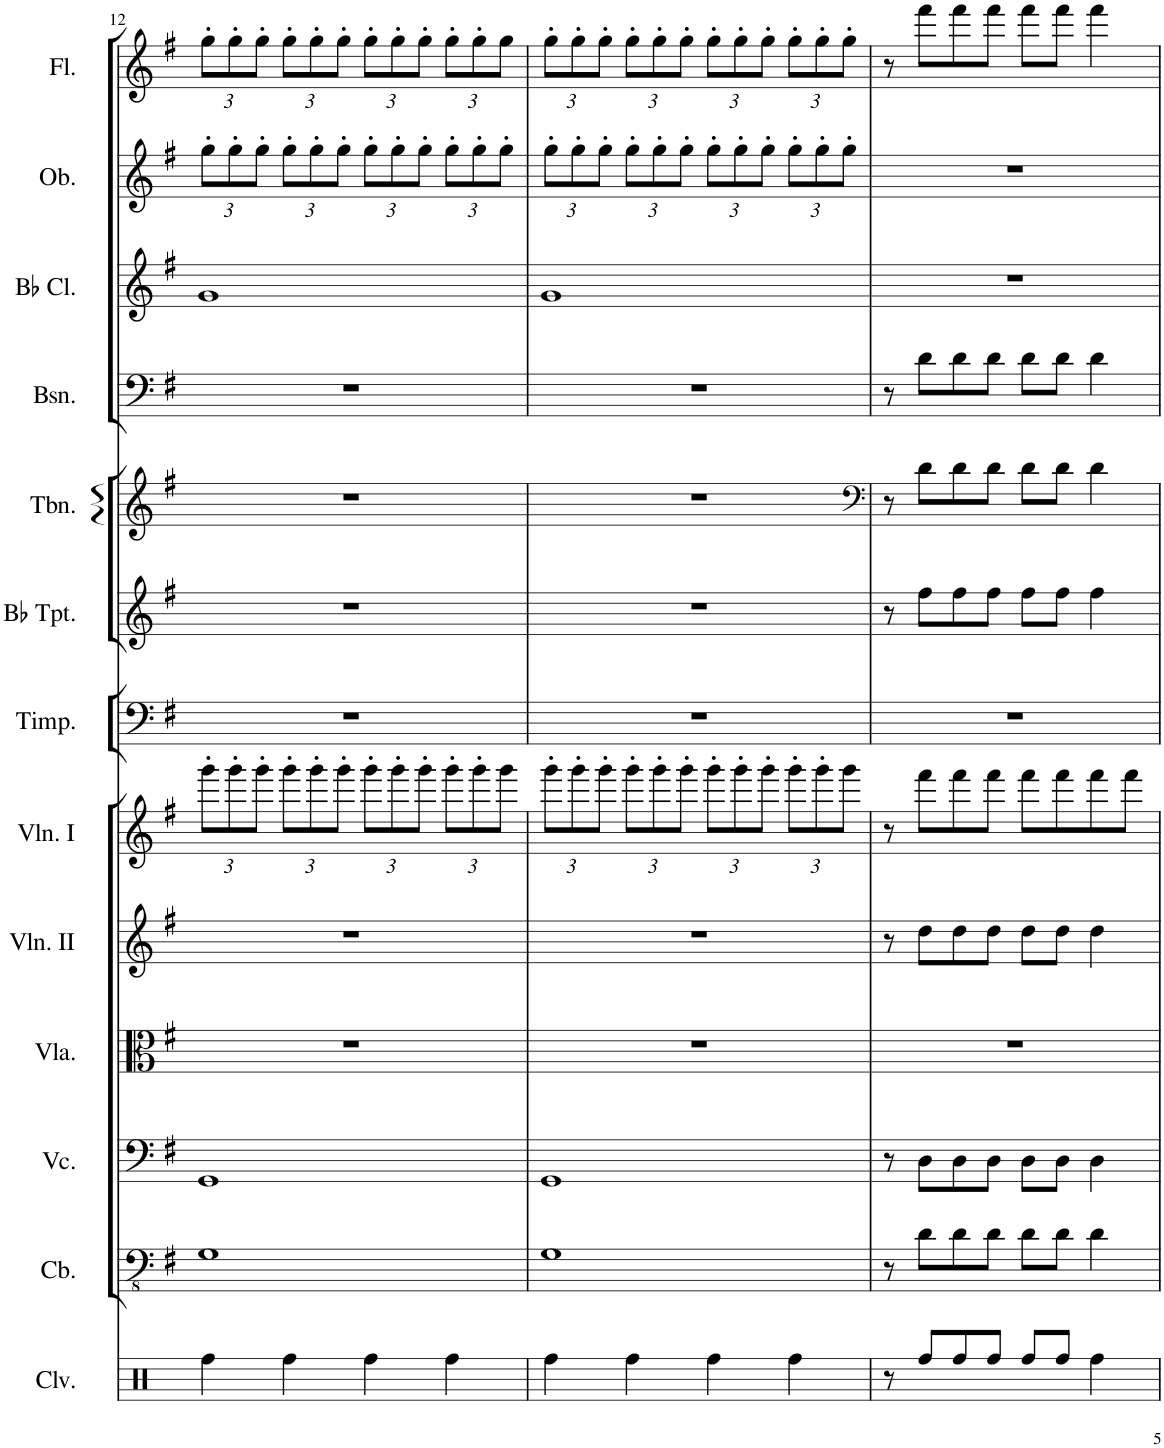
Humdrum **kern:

**kern	**kern	**kern	**kern	**kern	**kern	**kern	**kern	**kern	**kern	**kern	**kern	**kern
*part13	*part12	*part11	*part10	*part9	*part8	*part7	*part6	*part5	*part4	*part3	*part2	*part1
*staff13	*staff12	*staff11	*staff10	*staff9	*staff8	*staff7	*staff6	*staff5	*staff4	*staff3	*staff2	*staff1
*I"Tubular Bells	*I"Contrabasses	*I"Violoncellos	*I"Violas	*I"Violins II	*I"Violins I	*I"Timpani	*I"Trumpets in Bb	*I"Trombone	*I"Bassoons	*I"Clarinets in Bb	*I"Oboes	*I"Flutes
*I'Tu. Be.	*I'Cb.	*I'Vc.	*I'Vla.	*I'Vln. II	*I'Vln. I	*I'Timp.	*	*I'Tbn.	*I'Bsn.	*	*I'Ob.	*I'Fl.
!!LO:PB:g=z
*clefG2	*clefFv4	*clefF4	*clefC3	*clefG2	*clefG2	*clefF4	*clefG2	*clefG2	*clefF4	*clefG2	*clefG2	*clefG2
*	*ITrd7c12	*	*	*	*	*	*ITrd1c2	*	*	*ITrd1c2	*	*
*k[f#]	*k[f#]	*k[f#]	*k[f#]	*k[f#]	*k[f#]	*k[f#]	*k[f#]	*k[f#]	*k[f#]	*k[f#]	*k[f#]	*k[f#]
*M4/4	*M4/4	*M4/4	*M4/4	*M4/4	*M4/4	*M4/4	*M4/4	*M4/4	*M4/4	*M4/4	*M4/4	*M4/4
*	*	*	*	*	*Xbrackettup	*	*	*	*	*	*Xbrackettup	*Xbrackettup
=12	=12	=12	=12	=12	=12	=12	=12	=12	=12	=12	=12	=12
4bb\	1GG	1GG	1r	1r	12ggg'\L	1r	1r	1r	1r	1g	12gg'\L	12gg'\L
.	.	.	.	.	12ggg'\	.	.	.	.	.	12gg'\	12gg'\
.	.	.	.	.	12ggg'\J	.	.	.	.	.	12gg'\J	12gg'\J
4bb\	.	.	.	.	12ggg'\L	.	.	.	.	.	12gg'\L	12gg'\L
.	.	.	.	.	12ggg'\	.	.	.	.	.	12gg'\	12gg'\
.	.	.	.	.	12ggg'\J	.	.	.	.	.	12gg'\J	12gg'\J
4bb\	.	.	.	.	12ggg'\L	.	.	.	.	.	12gg'\L	12gg'\L
.	.	.	.	.	12ggg'\	.	.	.	.	.	12gg'\	12gg'\
.	.	.	.	.	12ggg'\J	.	.	.	.	.	12gg'\J	12gg'\J
4bb\	.	.	.	.	12ggg'\L	.	.	.	.	.	12gg'\L	12gg'\L
.	.	.	.	.	12ggg'\	.	.	.	.	.	12gg'\	12gg'\
.	.	.	.	.	12ggg\J	.	.	.	.	.	12gg'\J	12gg\J
=13	=13	=13	=13	=13	=13	=13	=13	=13	=13	=13	=13	=13
4bb\	1GG	1GG	1r	1r	12ggg'\L	1r	1r	1r	1r	1g	12gg'\L	12gg'\L
.	.	.	.	.	12ggg'\	.	.	.	.	.	12gg'\	12gg'\
.	.	.	.	.	12ggg'\J	.	.	.	.	.	12gg'\J	12gg'\J
4bb\	.	.	.	.	12ggg'\L	.	.	.	.	.	12gg'\L	12gg'\L
.	.	.	.	.	12ggg'\	.	.	.	.	.	12gg'\	12gg'\
.	.	.	.	.	12ggg'\J	.	.	.	.	.	12gg'\J	12gg'\J
4bb\	.	.	.	.	12ggg'\L	.	.	.	.	.	12gg'\L	12gg'\L
.	.	.	.	.	12ggg'\	.	.	.	.	.	12gg'\	12gg'\
.	.	.	.	.	12ggg'\J	.	.	.	.	.	12gg'\J	12gg'\J
4bb\	.	.	.	.	12ggg'\L	.	.	.	.	.	12gg'\L	12gg'\L
.	.	.	.	.	12ggg'\	.	.	.	.	.	12gg'\	12gg'\
.	.	.	.	.	12ggg\J	.	.	.	.	.	12gg'\J	12gg'\J
=14	=14	=14	=14	=14	=14	=14	=14	=14	=14	=14	=14	=14
*	*	*	*	*	*	*	*	*clefF4	*	*	*	*
8r	8r	8r	1r	8r	8r	1r	8r	8r	8r	1r	1r	8r
8bb/L	8D\L	8D\L	.	8dd\L	8fff#\L	.	8ff#\L	8d\L	8d\L	.	.	8fff#\L
8bb/	8D\	8D\	.	8dd\	8fff#\	.	8ff#\	8d\	8d\	.	.	8fff#\
8bb/J	8D\J	8D\J	.	8dd\J	8fff#\J	.	8ff#\J	8d\J	8d\J	.	.	8fff#\J
8bb/L	8D\L	8D\L	.	8dd\L	8fff#\L	.	8ff#\L	8d\L	8d\L	.	.	8fff#\L
8bb/J	8D\J	8D\J	.	8dd\J	8fff#\	.	8ff#\J	8d\J	8d\J	.	.	8fff#\J
4bb\	4D\	4D\	.	4dd\	8fff#\	.	4ff#\	4d\	4d\	.	.	4fff#\
.	.	.	.	.	8fff#\J	.	.	.	.	.	.	.
=	=	=	=	=	=	=	=	=	=	=	=	=
*-	*-	*-	*-	*-	*-	*-	*-	*-	*-	*-	*-	*-
